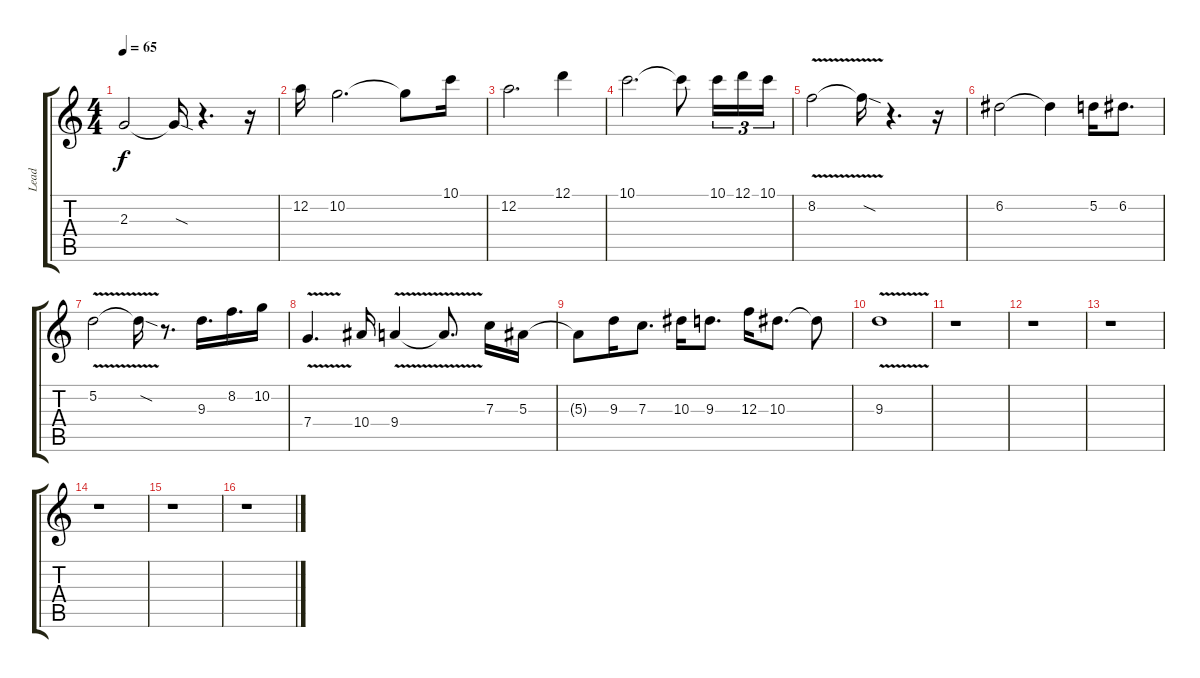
\track ("Lead" "Lead") {instrument distortionguitar}
\staff {score tabs}
\tuning (D4 A3 F3 C3 G2 C2) {hide}
\ts (4 4)
\tempo 65
\clef g2
\ks c
2.3.2{dy f} 2.3{sod t}.16 r.4{d} r.16 |
12.2.16 10.2.2{d} 10.2{t}.8 10.1.16 |
12.2.2{d} 12.1.4 |
10.1.2{d} 10.1{t}.8 10.1.16{tu (3 2)} 12.1.16{tu (3 2)} 10.1.16{tu (3 2)} |
8.2{v}.2 8.2{sod t}.16 r.4{d} r.16 |
6.2.2 6.2{t}.4 5.2.16 6.2.8{d} |
5.2{v}.2 5.2{sod t}.16 r.8{d} 9.3.16{d} 8.2.16{d} 10.2.16 |
7.4{v}.4{d} 10.4.16 9.4{v}.4 9.4{t}.8{d} 7.3.16 5.3.16 |
5.3{t}.8 9.3.16 7.3.8{d} 10.3.16 9.3.8{d} 12.3.16 10.3.8{d} 10.3{t}.8 |
9.3{v}.1 |
r.1 |
r.1 |
r.1 |
r.1 |
r.1 |
r.1
